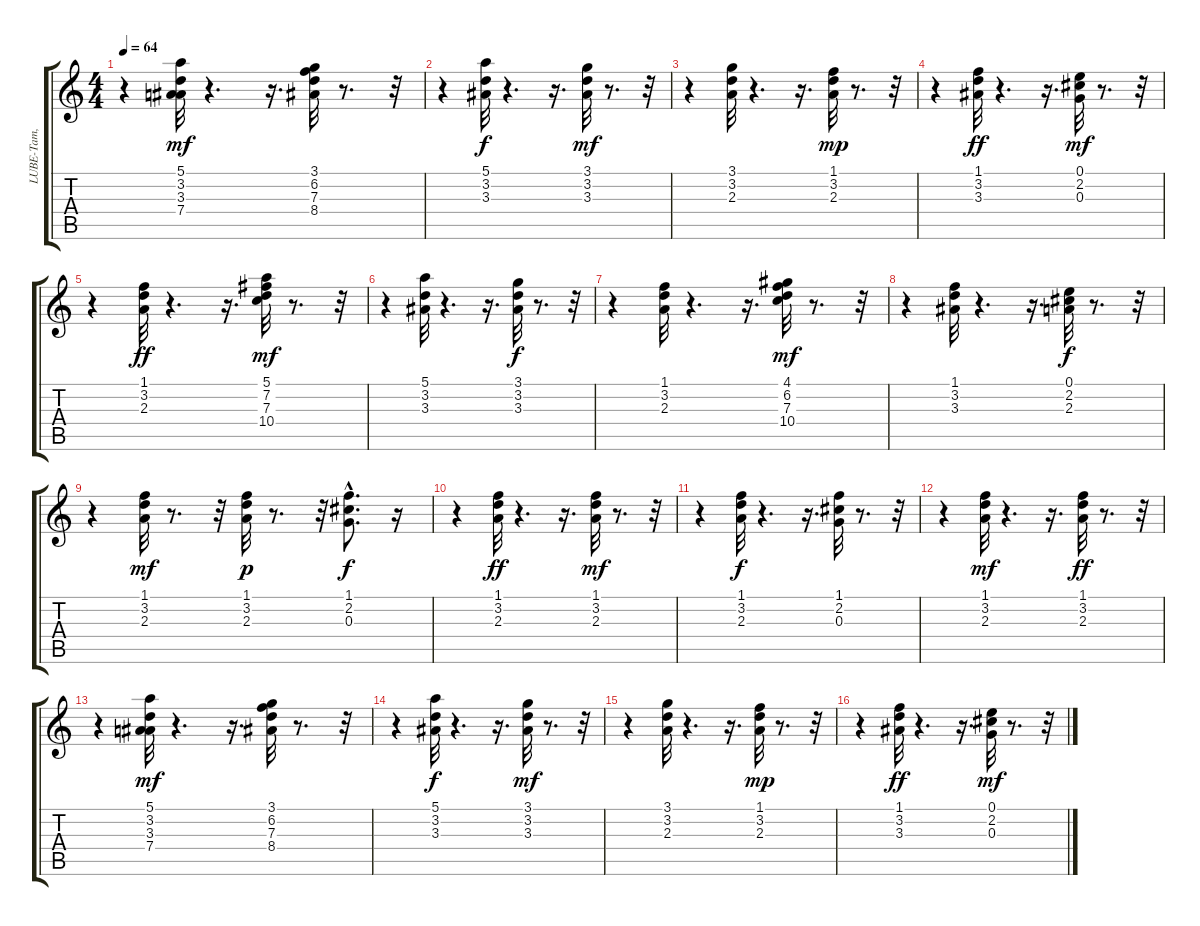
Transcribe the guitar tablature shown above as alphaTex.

\track ("LUBE-Tam, Za Tumanami" "LUBE-Tam, ") {instrument acousticguitarsteel}
\staff {score tabs}
\tuning (E4 B3 G3 D3 A2 E2) {hide}
\ts (4 4)
\tempo 64
\clef g2
\ks c
r.4{dy ff} (5.1 3.2 3.3 7.4).32{dy mf} r.4{d} r.16{d} (3.1 6.2 7.3 8.4).32 r.8{d} r.32 |
r.4 (5.1 3.2 3.3).32{dy f} r.4{d} r.16{d} (3.1 3.2 3.3).32{dy mf} r.8{d} r.32 |
r.4 (3.1 3.2 2.3).32 r.4{d} r.16{d} (1.1 3.2 2.3).32{dy mp} r.8{d} r.32 |
r.4 (1.1 3.2 3.3).32{dy ff} r.4{d} r.16{d} (0.1 2.2 0.3).32{dy mf} r.8{d} r.32 |
r.4 (1.1 3.2 2.3).32{dy ff} r.4{d} r.16{d} (5.1 7.2 7.3 10.4).32{dy mf} r.8{d} r.32 |
r.4 (5.1 3.2 3.3).32 r.4{d} r.16{d} (3.1 3.2 3.3).32{dy f} r.8{d} r.32 |
r.4 (1.1 3.2 2.3).32 r.4{d} r.16{d} (4.1 6.2 7.3 10.4).32{dy mf} r.8{d} r.32 |
r.4 (1.1 3.2 3.3).32 r.4{d} r.16{d} (0.1 2.2 2.3).32{dy f} r.8{d} r.32 |
r.4 (1.1 3.2 2.3).32{dy mf} r.8{d} r.32 (1.1 3.2 2.3).32{dy p} r.8{d} r.32 (1.1{hac} 2.2{hac} 0.3{hac}).8{d dy f} r.16 |
r.4 (1.1 3.2 2.3).32{dy ff} r.4{d} r.16{d} (1.1 3.2 2.3).32{dy mf} r.8{d} r.32 |
r.4 (1.1 3.2 2.3).32{dy f} r.4{d} r.16{d} (1.1 2.2 0.3).32 r.8{d} r.32 |
r.4 (1.1 3.2 2.3).32{dy mf} r.4{d} r.16{d} (1.1 3.2 2.3).32{dy ff} r.8{d} r.32 |
r.4 (5.1 3.2 3.3 7.4).32{dy mf} r.4{d} r.16{d} (3.1 6.2 7.3 8.4).32 r.8{d} r.32 |
r.4 (5.1 3.2 3.3).32{dy f} r.4{d} r.16{d} (3.1 3.2 3.3).32{dy mf} r.8{d} r.32 |
r.4 (3.1 3.2 2.3).32 r.4{d} r.16{d} (1.1 3.2 2.3).32{dy mp} r.8{d} r.32 |
r.4 (1.1 3.2 3.3).32{dy ff} r.4{d} r.16{d} (0.1 2.2 0.3).32{dy mf} r.8{d} r.32
